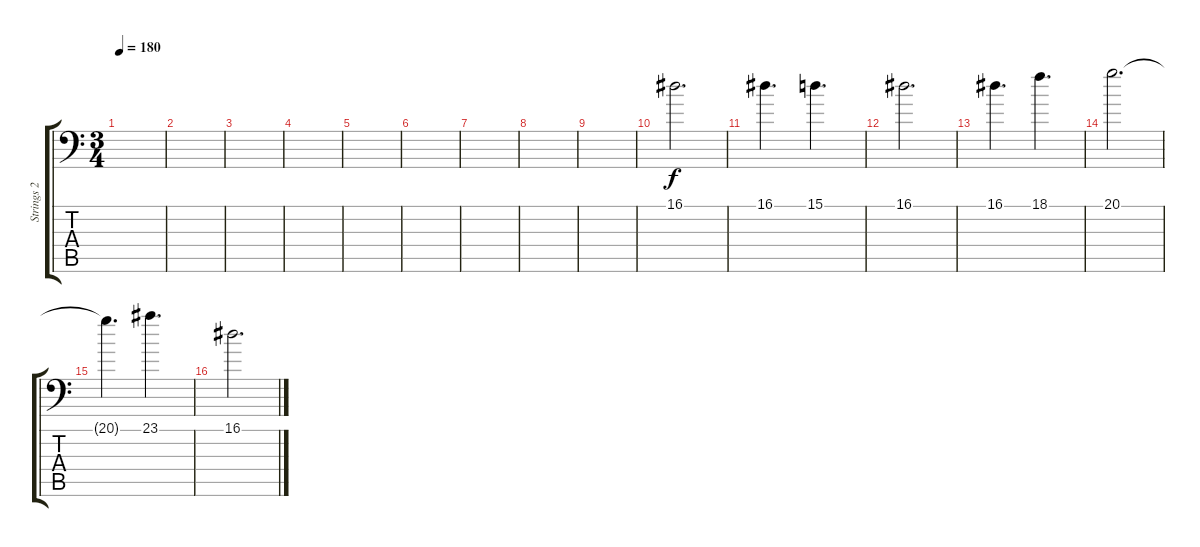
\track ("Strings 2" "Strings 2") {instrument stringensemble1}
\staff {score tabs}
\tuning (B3 Gb3 D3 A2 E2 A1) {hide}
\ts (3 4)
\tempo 180
\clef f4
\ks c
|
|
|
|
|
|
|
|
|
16.1.2{d} |
16.1.4{d} 15.1.4{d} |
16.1.2{d} |
16.1.4{d} 18.1.4{d} |
20.1.2{d} |
20.1{t}.4{d} 23.1.4{d} |
16.1.2{d}
